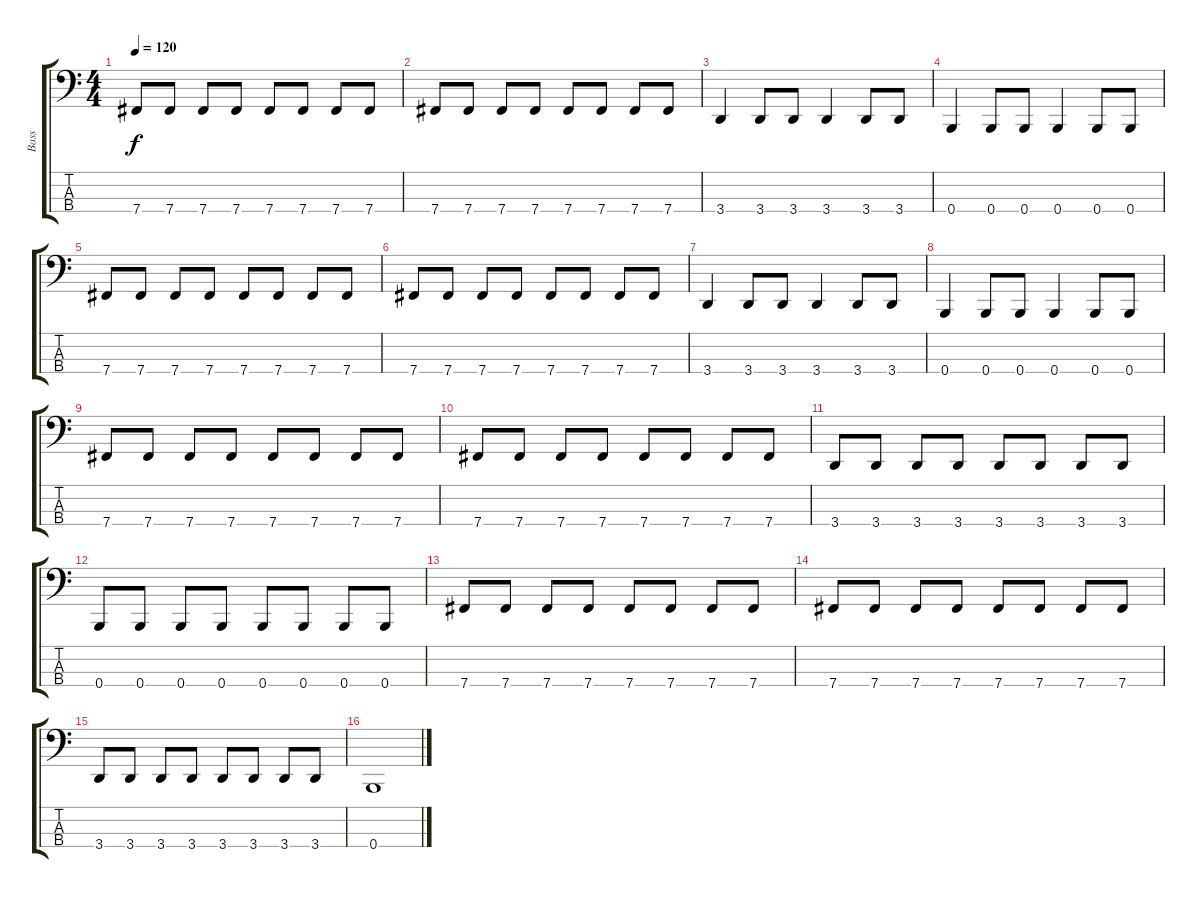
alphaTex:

\track ("Bass" "Bass") {instrument electricbasspick}
\staff {score tabs}
\tuning (E2 B1 Gb1 B0) {hide}
\ts (4 4)
\tempo 120
\clef f4
\ks c
7.4.8{dy f} 7.4.8 7.4.8 7.4.8 7.4.8 7.4.8 7.4.8 7.4.8 |
7.4.8 7.4.8 7.4.8 7.4.8 7.4.8 7.4.8 7.4.8 7.4.8 |
3.4.4 3.4.8 3.4.8 3.4.4 3.4.8 3.4.8 |
0.4.4 0.4.8 0.4.8 0.4.4 0.4.8 0.4.8 |
7.4.8 7.4.8 7.4.8 7.4.8 7.4.8 7.4.8 7.4.8 7.4.8 |
7.4.8 7.4.8 7.4.8 7.4.8 7.4.8 7.4.8 7.4.8 7.4.8 |
3.4.4 3.4.8 3.4.8 3.4.4 3.4.8 3.4.8 |
0.4.4 0.4.8 0.4.8 0.4.4 0.4.8 0.4.8 |
7.4.8 7.4.8 7.4.8 7.4.8 7.4.8 7.4.8 7.4.8 7.4.8 |
7.4.8 7.4.8 7.4.8 7.4.8 7.4.8 7.4.8 7.4.8 7.4.8 |
3.4.8 3.4.8 3.4.8 3.4.8 3.4.8 3.4.8 3.4.8 3.4.8 |
0.4.8 0.4.8 0.4.8 0.4.8 0.4.8 0.4.8 0.4.8 0.4.8 |
7.4.8 7.4.8 7.4.8 7.4.8 7.4.8 7.4.8 7.4.8 7.4.8 |
7.4.8 7.4.8 7.4.8 7.4.8 7.4.8 7.4.8 7.4.8 7.4.8 |
3.4.8 3.4.8 3.4.8 3.4.8 3.4.8 3.4.8 3.4.8 3.4.8 |
0.4.1
